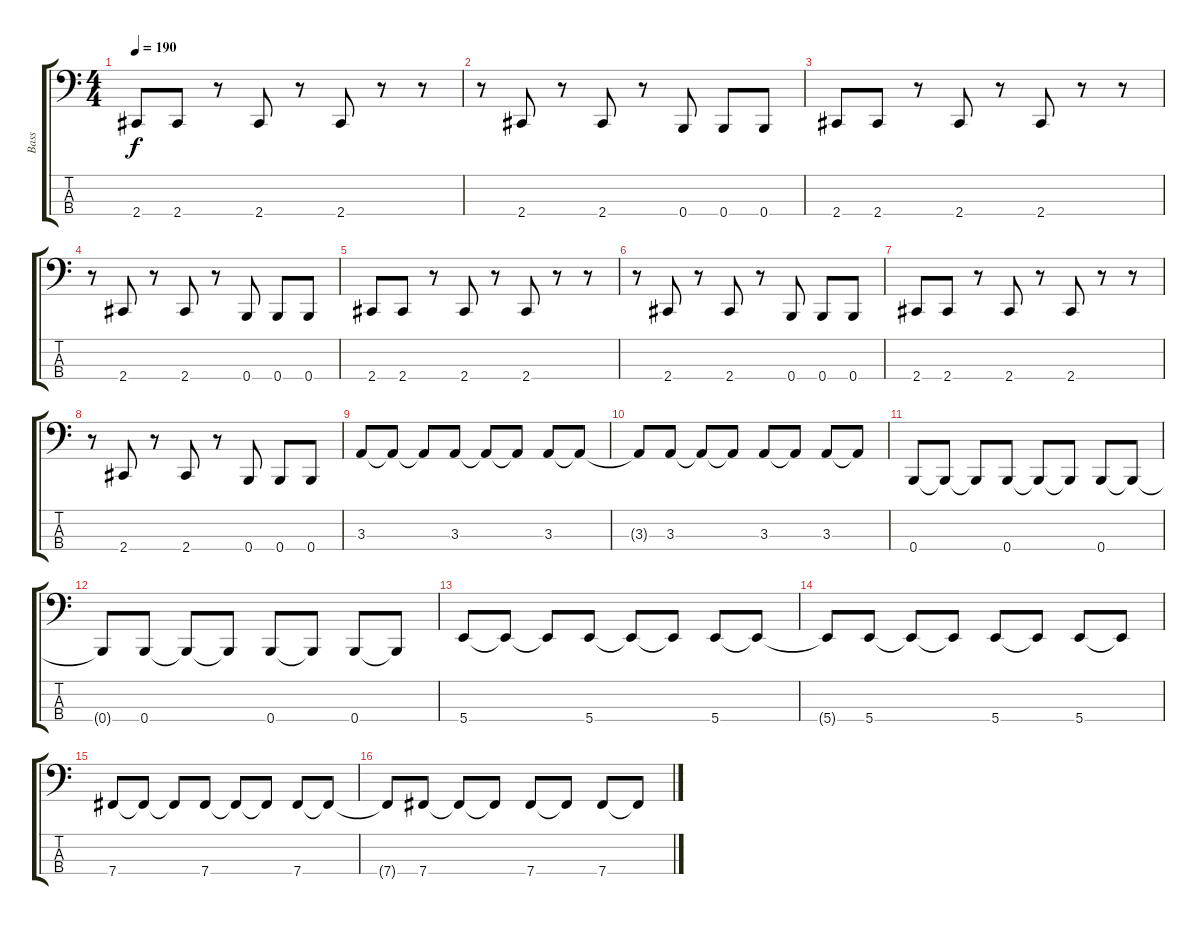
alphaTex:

\track ("Bass" "Bass") {instrument electricbassfinger}
\staff {score tabs}
\tuning (Db2 B1 Gb1 B0) {hide}
\ts (4 4)
\tempo 190
\clef f4
\ks c
2.4.8{dy f} 2.4.8 r.8 2.4.8 r.8 2.4.8 r.8 r.8 |
r.8 2.4.8 r.8 2.4.8 r.8 0.4.8 0.4.8 0.4.8 |
2.4.8 2.4.8 r.8 2.4.8 r.8 2.4.8 r.8 r.8 |
r.8 2.4.8 r.8 2.4.8 r.8 0.4.8 0.4.8 0.4.8 |
2.4.8 2.4.8 r.8 2.4.8 r.8 2.4.8 r.8 r.8 |
r.8 2.4.8 r.8 2.4.8 r.8 0.4.8 0.4.8 0.4.8 |
2.4.8 2.4.8 r.8 2.4.8 r.8 2.4.8 r.8 r.8 |
r.8 2.4.8 r.8 2.4.8 r.8 0.4.8 0.4.8 0.4.8 |
3.3.8 3.3{t}.8 3.3{t}.8 3.3.8 3.3{t}.8 3.3{t}.8 3.3.8 3.3{t}.8 |
3.3{t}.8 3.3.8 3.3{t}.8 3.3{t}.8 3.3.8 3.3{t}.8 3.3.8 3.3{t}.8 |
0.4.8 0.4{t}.8 0.4{t}.8 0.4.8 0.4{t}.8 0.4{t}.8 0.4.8 0.4{t}.8 |
0.4{t}.8 0.4.8 0.4{t}.8 0.4{t}.8 0.4.8 0.4{t}.8 0.4.8 0.4{t}.8 |
5.4.8 5.4{t}.8 5.4{t}.8 5.4.8 5.4{t}.8 5.4{t}.8 5.4.8 5.4{t}.8 |
5.4{t}.8 5.4.8 5.4{t}.8 5.4{t}.8 5.4.8 5.4{t}.8 5.4.8 5.4{t}.8 |
7.4.8 7.4{t}.8 7.4{t}.8 7.4.8 7.4{t}.8 7.4{t}.8 7.4.8 7.4{t}.8 |
7.4{t}.8 7.4.8 7.4{t}.8 7.4{t}.8 7.4.8 7.4{t}.8 7.4.8 7.4{t}.8
